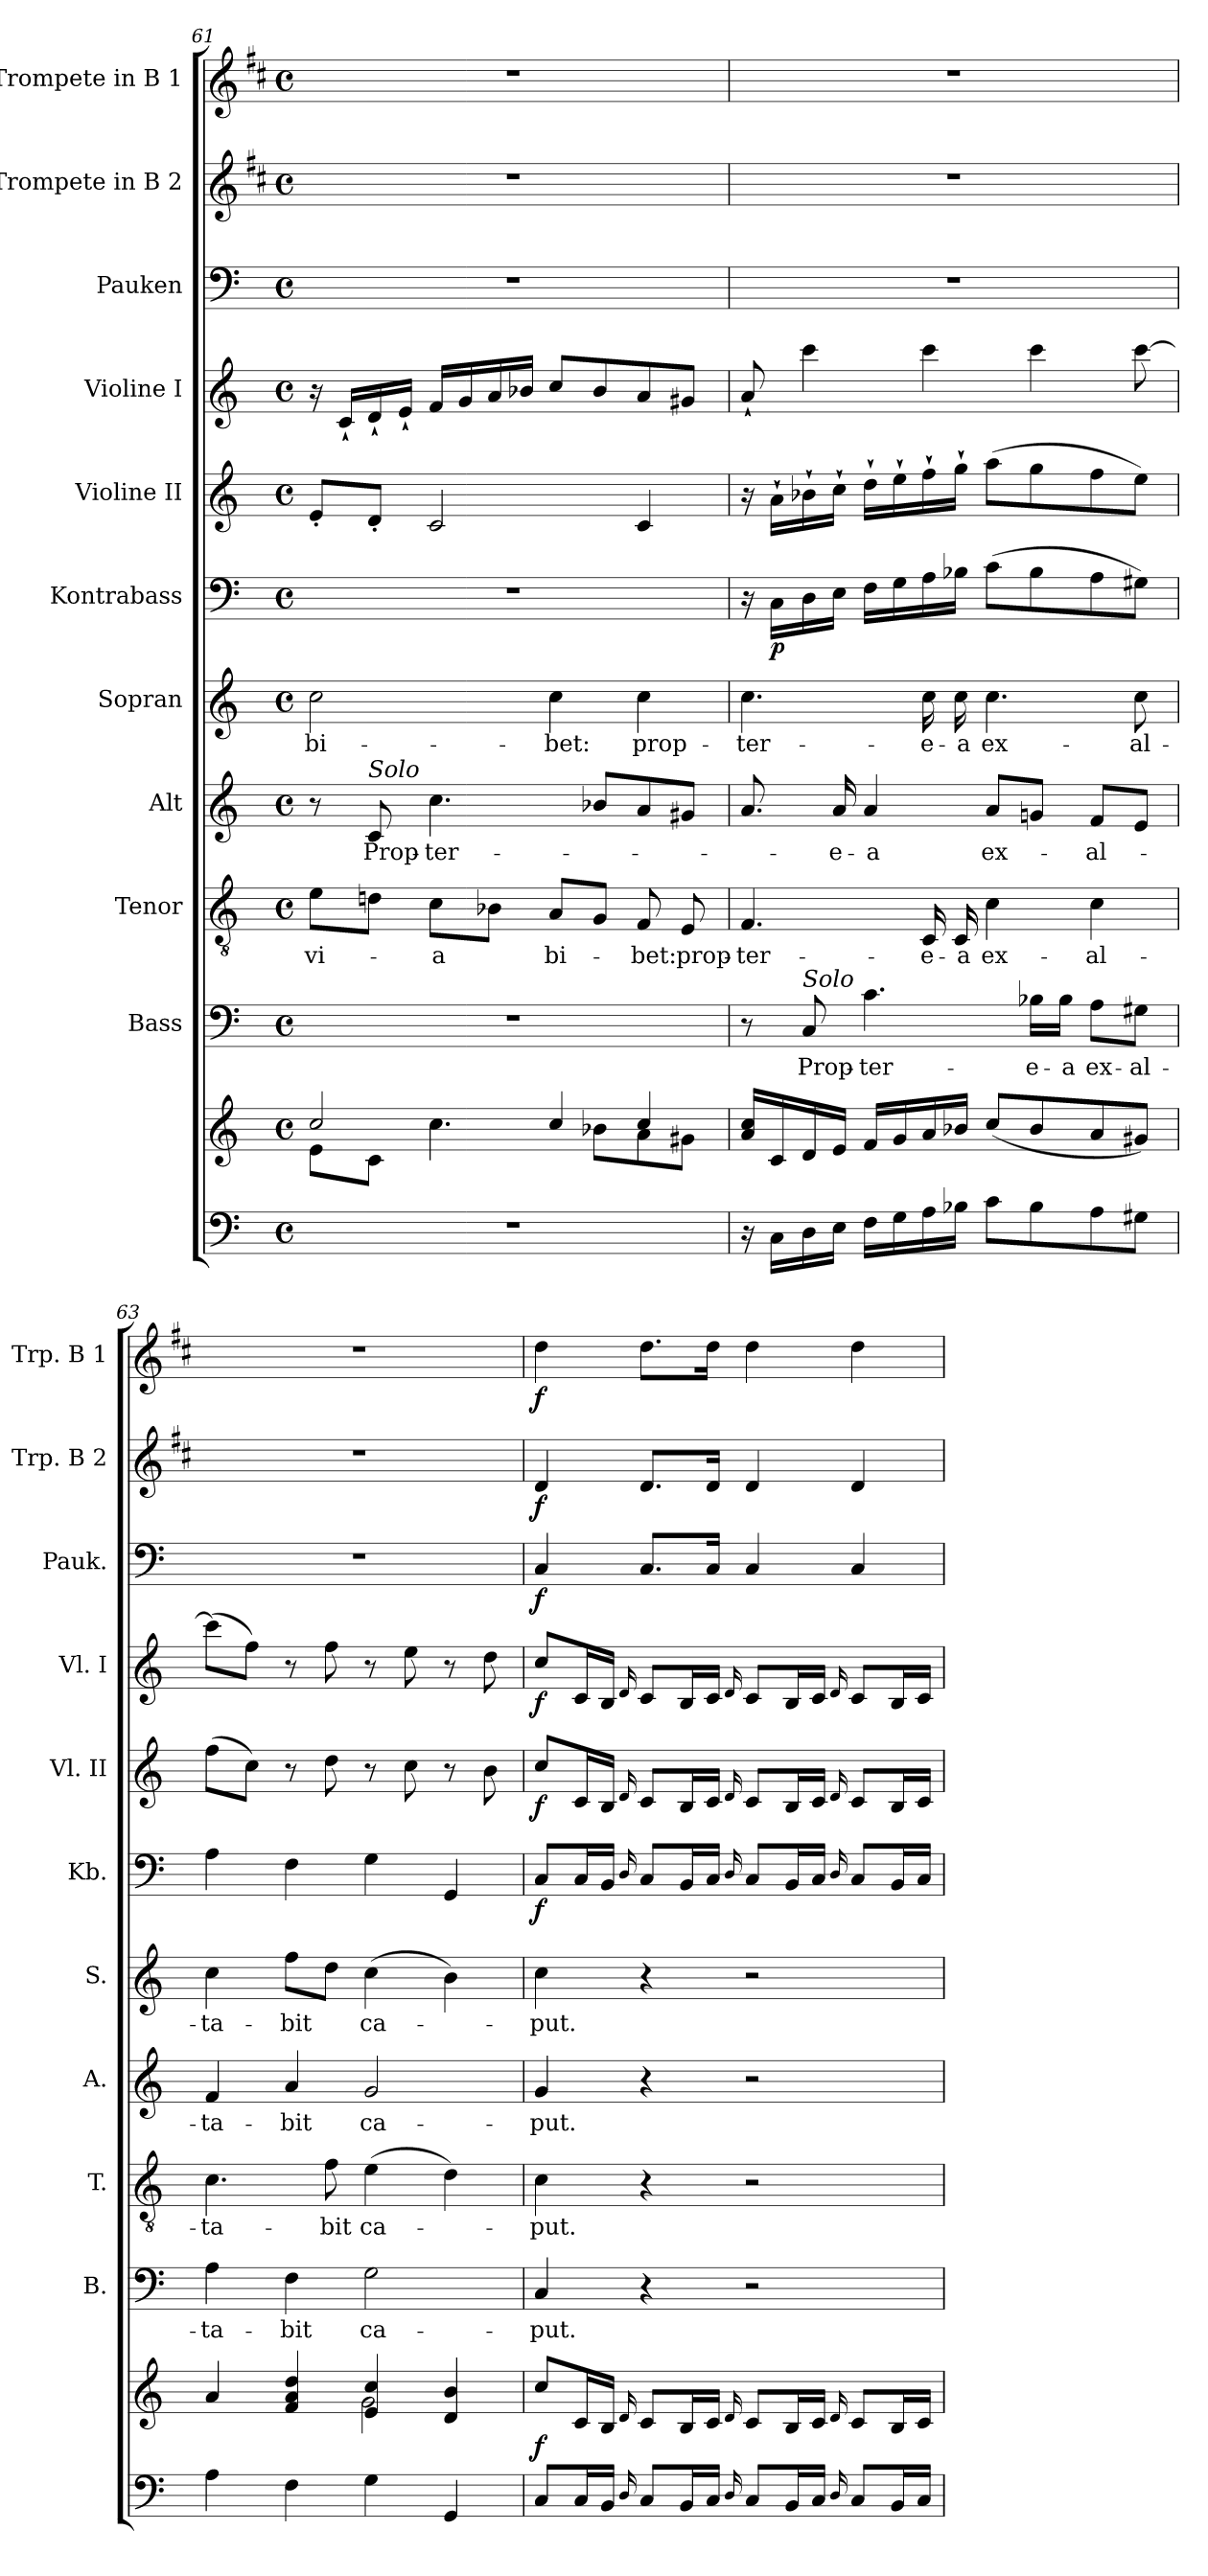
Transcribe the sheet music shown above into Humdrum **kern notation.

**kern	**kern	**dynam	**kern	**text	**kern	**text	**kern	**text	**kern	**text	**kern	**dynam	**kern	**dynam	**kern	**dynam	**kern	**dynam	**kern	**dynam	**kern	**dynam
*part11	*part11	*part11	*part10	*part10	*part9	*part9	*part8	*part8	*part7	*part7	*part6	*part6	*part5	*part5	*part4	*part4	*part3	*part3	*part2	*part2	*part1	*part1
*staff12	*staff11	*staff11/12	*staff10	*staff10	*staff9	*staff9	*staff8	*staff8	*staff7	*staff7	*staff6	*staff6	*staff5	*staff5	*staff4	*staff4	*staff3	*staff3	*staff2	*staff2	*staff1	*staff1
*	*	*	*I"Bass	*	*I"Tenor	*	*I"Alt	*	*I"Sopran	*	*I"Kontrabass	*	*I"Violine II	*	*I"Violine I	*	*I"Pauken	*	*I"Trompete in B 2	*	*I"Trompete in B 1	*
*	*	*	*I'B.	*	*I'T.	*	*I'A.	*	*I'S.	*	*I'Kb.	*	*I'Vl. II	*	*I'Vl. I	*	*I'Pauk.	*	*I'Trp. B 2	*	*I'Trp. B 1	*
*clefF4	*clefG2	*	*clefF4	*	*clefGv2	*	*clefG2	*	*clefG2	*	*clefF4	*	*clefG2	*	*clefG2	*	*clefF4	*	*clefG2	*	*clefG2	*
*	*	*	*	*	*	*	*	*	*	*	*ITrd7c12	*	*	*	*	*	*	*	*ITrd1c2	*	*ITrd1c2	*
*k[]	*k[]	*	*k[]	*	*k[]	*	*k[]	*	*k[]	*	*k[]	*	*k[]	*	*k[]	*	*k[]	*	*k[]	*	*k[]	*
*C:	*C:	*	*C:	*	*C:	*	*C:	*	*C:	*	*C:	*	*C:	*	*C:	*	*C:	*	*C:	*	*C:	*
*M4/4	*M4/4	*	*M4/4	*	*M4/4	*	*M4/4	*	*M4/4	*	*M4/4	*	*M4/4	*	*M4/4	*	*M4/4	*	*M4/4	*	*M4/4	*
*met(c)	*met(c)	*	*met(c)	*	*met(c)	*	*met(c)	*	*met(c)	*	*met(c)	*	*met(c)	*	*met(c)	*	*met(c)	*	*met(c)	*	*met(c)	*
=61	=61	=61	=61	=61	=61	=61	=61	=61	=61	=61	=61	=61	=61	=61	=61	=61	=61	=61	=61	=61	=61	=61
*	*^	*	*	*	*	*	*	*	*	*	*	*	*	*	*	*	*	*	*	*	*	*
!	!	!	!	!	!	!	!LO:LY:b	!	!	!	!LO:LY:b	!	!	!	!	!	!	!	!	!	!	!	!
1r	2cc/	8e\L	.	1r	.	8e\L	vi-	8r	.	2cc\	bi-	1r	.	8e'</L	.	16r	.	1r	.	1r	.	1r	.
.	.	.	.	.	.	.	.	.	.	.	.	.	.	.	.	16c`</LL	.	.	.	.	.	.	.
!	!	!	!	!	!	!	!	!LO:TX:a:i:t=Solo	!	!	!	!	!	!	!	!	!	!	!	!	!	!	!
!	!	!	!	!	!	!	!	!	!LO:LY:b	!	!	!	!	!	!	!	!	!	!	!	!	!	!
.	.	8c\J	.	.	.	8dn\J	.	8c/	Prop-	.	.	.	.	8d'</J	.	16d`</	.	.	.	.	.	.	.
.	.	.	.	.	.	.	.	.	.	.	.	.	.	.	.	16e`</JJ	.	.	.	.	.	.	.
!	!	!	!	!	!	!	!LO:LY:b	!	!LO:LY:b	!	!	!	!	!	!	!	!	!	!	!	!	!	!
.	.	4.cc\	.	.	.	8c\L	-a	4.cc\	-ter-	.	.	.	.	2c/	.	16f/LL	.	.	.	.	.	.	.
.	.	.	.	.	.	.	.	.	.	.	.	.	.	.	.	16g/	.	.	.	.	.	.	.
.	.	.	.	.	.	8B-X\J	.	.	.	.	.	.	.	.	.	16a/	.	.	.	.	.	.	.
.	.	.	.	.	.	.	.	.	.	.	.	.	.	.	.	16b-X/JJ	.	.	.	.	.	.	.
!	!	!	!	!	!	!	!LO:LY:b	!	!	!	!LO:LY:b	!	!	!	!	!	!	!	!	!	!	!	!
.	4cc/	.	.	.	.	8A/L	bi-	.	.	4cc\	-bet:	.	.	.	.	8cc/L	.	.	.	.	.	.	.
.	.	8b-X\L	.	.	.	8G/J	.	8b-X/L	.	.	.	.	.	.	.	8b-/	.	.	.	.	.	.	.
!	!	!	!	!	!	!	!LO:LY:b	!	!	!	!LO:LY:b	!	!	!	!	!	!	!	!	!	!	!	!
.	4cc/	8a\	.	.	.	8F/	-bet:	8a/	.	4cc\	prop-	.	.	4c/	.	8a/	.	.	.	.	.	.	.
!	!	!	!	!	!	!	!LO:LY:b	!	!	!	!	!	!	!	!	!	!	!	!	!	!	!	!
.	.	8g#X\J	.	.	.	8E/	prop-	8g#X/J	.	.	.	.	.	.	.	8g#X/J	.	.	.	.	.	.	.
!!LO:PB:g=z
=62	=62	=62	=62	=62	=62	=62	=62	=62	=62	=62	=62	=62	=62	=62	=62	=62	=62	=62	=62	=62	=62	=62	=62
!	!	!	!	!	!	!	!LO:LY:b	!	!	!	!LO:LY:b	!	!	!	!	!	!	!	!	!	!	!	!
*	*v	*v	*	*	*	*	*	*	*	*	*	*	*	*	*	*	*	*	*	*	*	*	*
16r	16a/ 16cc/LL	.	8r	.	4.F/	-ter-	8.a/	.	4.cc\	-ter-	16r	.	16r	.	8a`</	.	1r	.	1r	.	1r	.
!	!	!	!	!	!	!	!	!	!	!	!	!LO:DY:b	!	!	!	!	!	!	!	!	!	!
16C\LL	16c/	.	.	.	.	.	.	.	.	.	16CC\LL	p	16a`>\LL	.	.	.	.	.	.	.	.	.
!	!	!	!LO:TX:a:i:t=Solo	!	!	!	!	!	!	!	!	!	!	!	!	!	!	!	!	!	!	!
!	!	!	!	!LO:LY:b	!	!	!	!	!	!	!	!	!	!	!	!	!	!	!	!	!	!
16D\	16d/	.	8C/	Prop-	.	.	.	.	.	.	16DD\	.	16b-X`>\	.	4ccc\	.	.	.	.	.	.	.
!	!	!	!	!	!	!	!	!LO:LY:b	!	!	!	!	!	!	!	!	!	!	!	!	!	!
16E\JJ	16e/JJ	.	.	.	.	.	16a/	-e-	.	.	16EE\JJ	.	16cc`>\JJ	.	.	.	.	.	.	.	.	.
!	!	!	!	!LO:LY:b	!	!	!	!LO:LY:b	!	!	!	!	!	!	!	!	!	!	!	!	!	!
16F\LL	16f/LL	.	4.c\	-ter-	.	.	4a/	-a	.	.	16FF\LL	.	16dd`>\LL	.	.	.	.	.	.	.	.	.
16G\	16g/	.	.	.	.	.	.	.	.	.	16GG\	.	16ee`>\	.	.	.	.	.	.	.	.	.
!	!	!	!	!	!	!LO:LY:b	!	!	!	!LO:LY:b	!	!	!	!	!	!	!	!	!	!	!	!
16A\	16a/	.	.	.	16C/	-e-	.	.	16cc\	-e-	16AA\	.	16ff`>\	.	4ccc\	.	.	.	.	.	.	.
!	!	!	!	!	!	!LO:LY:b	!	!	!	!LO:LY:b	!	!	!	!	!	!	!	!	!	!	!	!
16B-X\JJ	16b-X/JJ	.	.	.	16C/	-a	.	.	16cc\	-a	16BB-X\JJ	.	16gg`>\JJ	.	.	.	.	.	.	.	.	.
!	!	!	!	!	!	!LO:LY:b	!	!LO:LY:b	!	!LO:LY:b	!	!	!	!	!	!	!	!	!	!	!	!
8c\L	(<8cc/L	.	.	.	4c\	ex-	8a/L	ex-	4.cc\	ex-	(>8C\L	.	(>8aa\L	.	.	.	.	.	.	.	.	.
!	!	!	!	!LO:LY:b	!	!	!	!	!	!	!	!	!	!	!	!	!	!	!	!	!	!
8B-\	8b-/	.	16B-X\LL	-e-	.	.	8gn/J	.	.	.	8BB-\	.	8gg\	.	4ccc\	.	.	.	.	.	.	.
!	!	!	!	!LO:LY:b	!	!	!	!	!	!	!	!	!	!	!	!	!	!	!	!	!	!
.	.	.	16B-\JJ	-a	.	.	.	.	.	.	.	.	.	.	.	.	.	.	.	.	.	.
!	!	!	!	!LO:LY:b	!	!LO:LY:b	!	!LO:LY:b	!	!	!	!	!	!	!	!	!	!	!	!	!	!
8A\	8a/	.	8A\L	ex-	4c\	-al-	8f/L	-al-	.	.	8AA\	.	8ff\	.	.	.	.	.	.	.	.	.
!	!	!	!	!LO:LY:b	!	!	!	!	!	!LO:LY:b	!	!	!	!	!	!	!	!	!	!	!	!
8G#X\J	8g#X/J)	.	8G#X\J	-al-	.	.	8e/J	.	8cc\	-al-	8GG#X\J)	.	8ee\J)	.	[8ccc\	.	.	.	.	.	.	.
=63	=63	=63	=63	=63	=63	=63	=63	=63	=63	=63	=63	=63	=63	=63	=63	=63	=63	=63	=63	=63	=63	=63
*	*^	*	*	*	*	*	*	*	*	*	*	*	*	*	*	*	*	*	*	*	*	*
!	!	!	!	!	!LO:LY:b	!	!LO:LY:b	!	!LO:LY:b	!	!LO:LY:b	!	!	!	!	!	!	!	!	!	!	!	!
4A\	4a/	2ryy	.	4A\	-ta-	4.c\	-ta-	4f/	-ta-	4cc\	-ta-	4AA\	.	(>8ff\L	.	(>8ccc\L]	.	1r	.	1r	.	1r	.
.	.	.	.	.	.	.	.	.	.	.	.	.	.	8cc\J)	.	8ff\J)	.	.	.	.	.	.	.
!	!	!	!	!	!LO:LY:b	!	!	!	!LO:LY:b	!	!LO:LY:b	!	!	!	!	!	!	!	!	!	!	!	!
4F\	4f/ 4a/ 4dd/	.	.	4F\	-bit	.	.	4a/	-bit	8ff\L	-bit	4FF\	.	8r	.	8r	.	.	.	.	.	.	.
!	!	!	!	!	!	!	!LO:LY:b	!	!	!	!	!	!	!	!	!	!	!	!	!	!	!	!
.	.	.	.	.	.	8f\	-bit	.	.	8dd\J	.	.	.	8dd\	.	8ff\	.	.	.	.	.	.	.
!	!	!	!	!	!LO:LY:b	!	!LO:LY:b	!	!LO:LY:b	!	!LO:LY:b	!	!	!	!	!	!	!	!	!	!	!	!
4G\	4e/ 4cc/	2g\	.	2G\	ca-	(>4e\	ca-	2g/	ca-	(>4cc\	ca-	4GG\	.	8r	.	8r	.	.	.	.	.	.	.
.	.	.	.	.	.	.	.	.	.	.	.	.	.	8cc\	.	8ee\	.	.	.	.	.	.	.
4GG/	4d/ 4b/	.	.	.	.	4d\)	.	.	.	4b\)	.	4GGG/	.	8r	.	8r	.	.	.	.	.	.	.
.	.	.	.	.	.	.	.	.	.	.	.	.	.	8b\	.	8dd\	.	.	.	.	.	.	.
*	*v	*v	*	*	*	*	*	*	*	*	*	*	*	*	*	*	*	*	*	*	*	*	*
=64	=64	=64	=64	=64	=64	=64	=64	=64	=64	=64	=64	=64	=64	=64	=64	=64	=64	=64	=64	=64	=64	=64
!	!	!LO:DY:a=2	!	!LO:LY:b	!	!LO:LY:b	!	!LO:LY:b	!	!LO:LY:b	!	!LO:DY:b	!	!LO:DY:b	!	!LO:DY:b	!	!LO:DY:b	!	!LO:DY:b	!	!LO:DY:b
8C/L	8cc/L	f	4C/	-put.	4c\	-put.	4g/	-put.	4cc\	-put.	8CC/L	f	8cc/L	f	8cc/L	f	4C/	f	4c/	f	4cc\	f
16C/L	16c/L	.	.	.	.	.	.	.	.	.	16CC/L	.	16c/L	.	16c/L	.	.	.	.	.	.	.
16BB/JJ	16B/JJ	.	.	.	.	.	.	.	.	.	16BBB/JJ	.	16B/JJ	.	16B/JJ	.	.	.	.	.	.	.
16qqD/	16qqd/	.	.	.	.	.	.	.	.	.	16qqDD/	.	16qqd/	.	16qqd/	.	.	.	.	.	.	.
8C/L	8c/L	.	4r	.	4r	.	4r	.	4r	.	8CC/L	.	8c/L	.	8c/L	.	8.C/L	.	8.c/L	.	8.cc\L	.
16BB/L	16B/L	.	.	.	.	.	.	.	.	.	16BBB/L	.	16B/L	.	16B/L	.	.	.	.	.	.	.
16C/JJ	16c/JJ	.	.	.	.	.	.	.	.	.	16CC/JJ	.	16c/JJ	.	16c/JJ	.	16C/Jk	.	16c/Jk	.	16cc\Jk	.
16qqD/	16qqd/	.	.	.	.	.	.	.	.	.	16qqDD/	.	16qqd/	.	16qqd/	.	.	.	.	.	.	.
8C/L	8c/L	.	2r	.	2r	.	2r	.	2r	.	8CC/L	.	8c/L	.	8c/L	.	4C/	.	4c/	.	4cc\	.
16BB/L	16B/L	.	.	.	.	.	.	.	.	.	16BBB/L	.	16B/L	.	16B/L	.	.	.	.	.	.	.
16C/JJ	16c/JJ	.	.	.	.	.	.	.	.	.	16CC/JJ	.	16c/JJ	.	16c/JJ	.	.	.	.	.	.	.
16qqD/	16qqd/	.	.	.	.	.	.	.	.	.	16qqDD/	.	16qqd/	.	16qqd/	.	.	.	.	.	.	.
8C/L	8c/L	.	.	.	.	.	.	.	.	.	8CC/L	.	8c/L	.	8c/L	.	4C/	.	4c/	.	4cc\	.
16BB/L	16B/L	.	.	.	.	.	.	.	.	.	16BBB/L	.	16B/L	.	16B/L	.	.	.	.	.	.	.
16C/JJ	16c/JJ	.	.	.	.	.	.	.	.	.	16CC/JJ	.	16c/JJ	.	16c/JJ	.	.	.	.	.	.	.
=	=	=	=	=	=	=	=	=	=	=	=	=	=	=	=	=	=	=	=	=	=	=
*-	*-	*-	*-	*-	*-	*-	*-	*-	*-	*-	*-	*-	*-	*-	*-	*-	*-	*-	*-	*-	*-	*-
